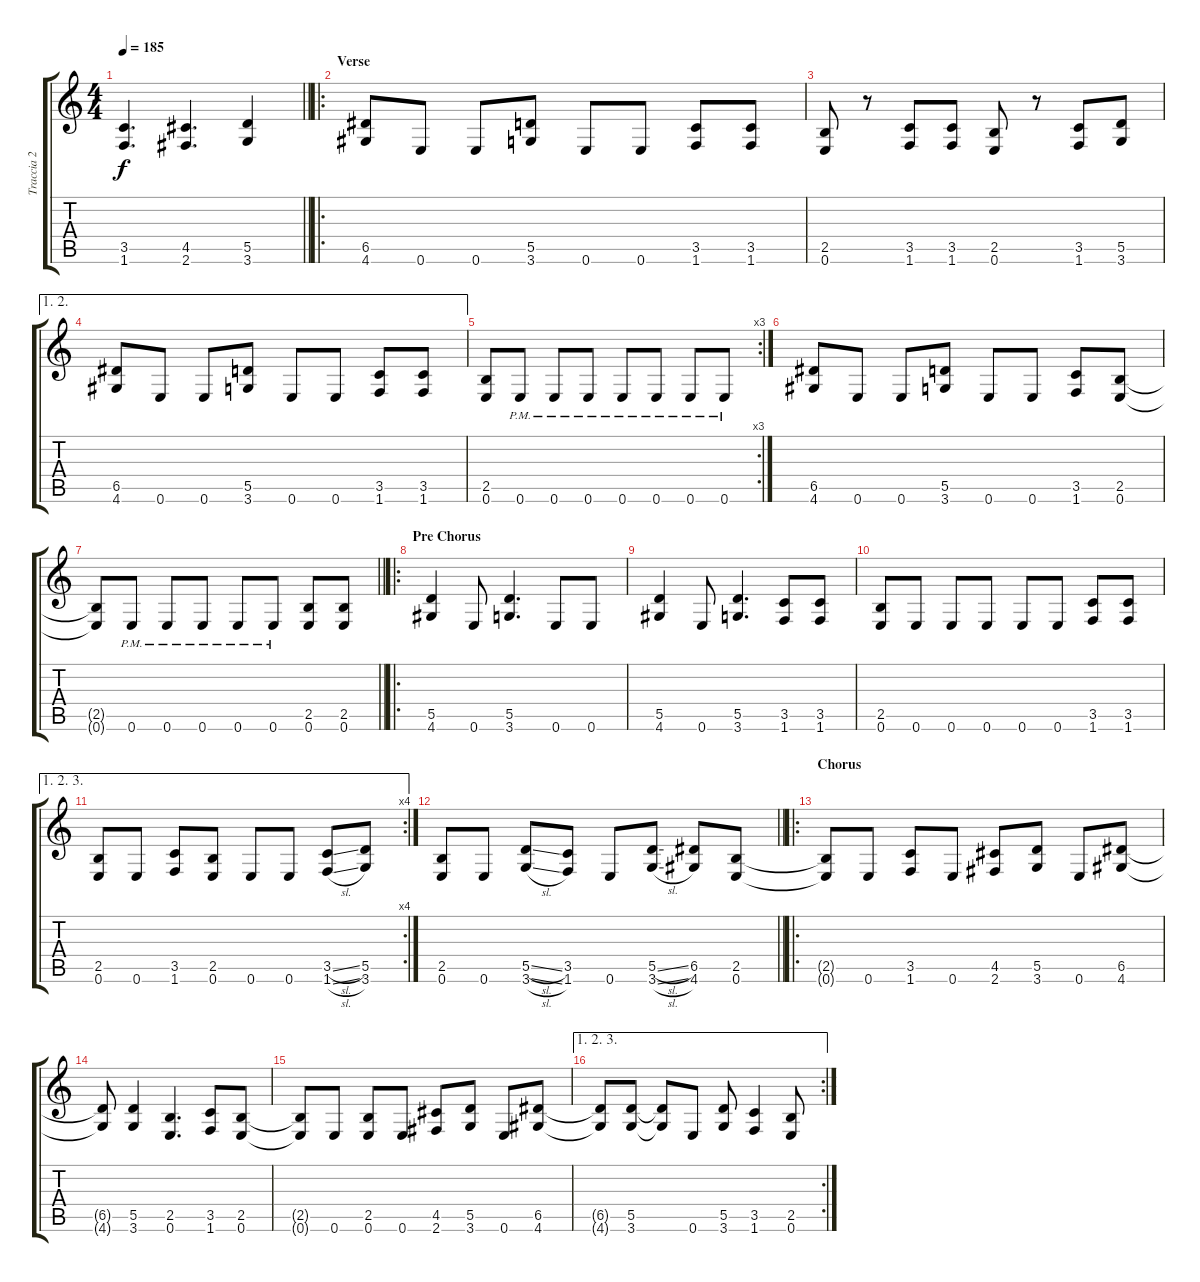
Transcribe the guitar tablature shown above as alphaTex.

\track ("Traccia 2" "Traccia 2") {instrument distortionguitar}
\staff {score tabs}
\tuning (E4 B3 G3 D3 A2 E2) {hide}
\ts (4 4)
\tempo 185
\clef g2
\barLineRight lightlight
\ks c
(3.5 1.6).4{d dy f} (4.5 2.6).4{d} (5.5 3.6).4 |
\ro
\section ("" "Verse")
(6.5 4.6).8 0.6.8 0.6.8 (5.5 3.6).8 0.6.8 0.6.8 (3.5 1.6).8 (3.5 1.6).8 |
(2.5 0.6).8 r.8 (3.5 1.6).8 (3.5 1.6).8 (2.5 0.6).8 r.8 (3.5 1.6).8 (5.5 3.6).8 |
\ae (1 2)
(6.5 4.6).8 0.6.8 0.6.8 (5.5 3.6).8 0.6.8 0.6.8 (3.5 1.6).8 (3.5 1.6).8 |
\rc 3
(2.5 0.6).8 0.6{pm}.8 0.6{pm}.8 0.6{pm}.8 0.6{pm}.8 0.6{pm}.8 0.6{pm}.8 0.6{pm}.8 |
(6.5 4.6).8 0.6.8 0.6.8 (5.5 3.6).8 0.6.8 0.6.8 (3.5 1.6).8 (2.5 0.6).8 |
\barLineRight lightlight
(2.5{t} 0.6{t}).8 0.6{pm}.8 0.6{pm}.8 0.6{pm}.8 0.6{pm}.8 0.6{pm}.8 (2.5 0.6).8 (2.5 0.6).8 |
\ro
\section ("" "Pre Chorus")
(5.5 4.6).4 0.6.8 (5.5 3.6).4{d} 0.6.8 0.6.8 |
(5.5 4.6).4 0.6.8 (5.5 3.6).4{d} (3.5 1.6).8 (3.5 1.6).8 |
(2.5 0.6).8 0.6.8 0.6.8 0.6.8 0.6.8 0.6.8 (3.5 1.6).8 (3.5 1.6).8 |
\ae (1 2 3)
\rc 4
(2.5 0.6).8 0.6.8 (3.5 1.6).8 (2.5 0.6).8 0.6.8 0.6.8 (3.5{sl} 1.6{sl}).8 (5.5 3.6).8 |
\barLineRight lightlight
(2.5 0.6).8 0.6.8 (5.5{sl} 3.6{sl}).8 (3.5 1.6).8 0.6.8 (5.5{sl} 3.6{sl}).8 (6.5 4.6).8 (2.5 0.6).8 |
\ro
\section ("" "Chorus")
(2.5{t} 0.6{t}).8 0.6.8 (3.5 1.6).8 0.6.8 (4.5 2.6).8 (5.5 3.6).8 0.6.8 (6.5 4.6).8 |
(6.5{t} 4.6{t}).8 (5.5 3.6).4 (2.5 0.6).4{d} (3.5 1.6).8 (2.5 0.6).8 |
(2.5{t} 0.6{t}).8 0.6.8 (2.5 0.6).8 0.6.8 (4.5 2.6).8 (5.5 3.6).8 0.6.8 (6.5 4.6).8 |
\ae (1 2 3)
\rc 2
(6.5{t} 4.6{t}).8 (5.5 3.6).8 (5.5{t} 3.6{t}).8 0.6.8 (5.5 3.6).8 (3.5 1.6).4 (2.5 0.6).8
